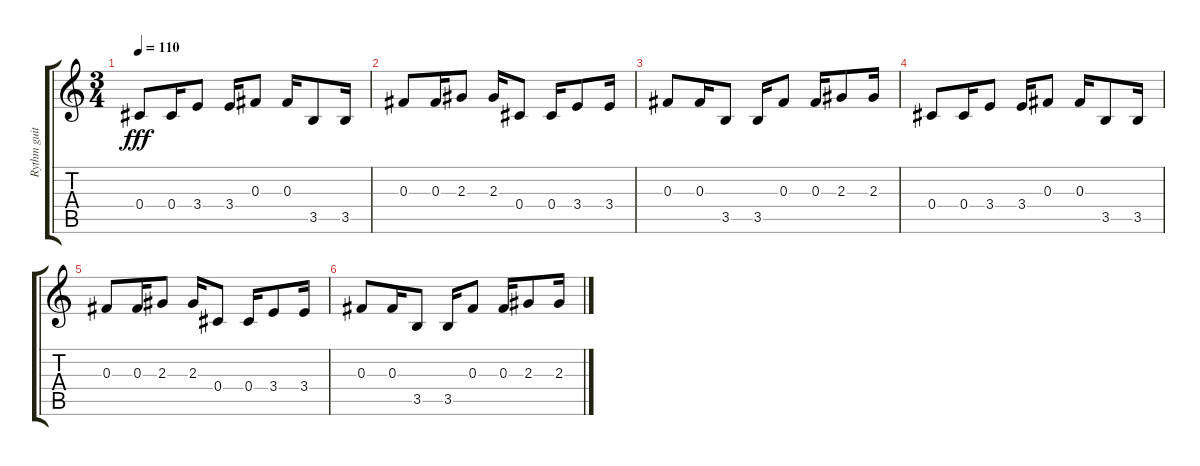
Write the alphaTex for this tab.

\track ("Rythm guitar" "Rythm guit") {instrument distortionguitar}
\staff {score tabs}
\tuning (Eb4 Bb3 Gb3 Db3 Ab2 Eb2) {hide}
\ts (3 4)
\tempo 110
\clef g2
\ks c
0.4.8{dy fff} 0.4.16 3.4.8 3.4.16 0.3.8 0.3.16 3.5.8 3.5.16 |
0.3.8 0.3.16 2.3.8 2.3.16 0.4.8 0.4.16 3.4.8 3.4.16 |
0.3.8 0.3.16 3.5.8 3.5.16 0.3.8 0.3.16 2.3.8 2.3.16 |
0.4.8 0.4.16 3.4.8 3.4.16 0.3.8 0.3.16 3.5.8 3.5.16 |
0.3.8 0.3.16 2.3.8 2.3.16 0.4.8 0.4.16 3.4.8 3.4.16 |
0.3.8 0.3.16 3.5.8 3.5.16 0.3.8 0.3.16 2.3.8 2.3.16
